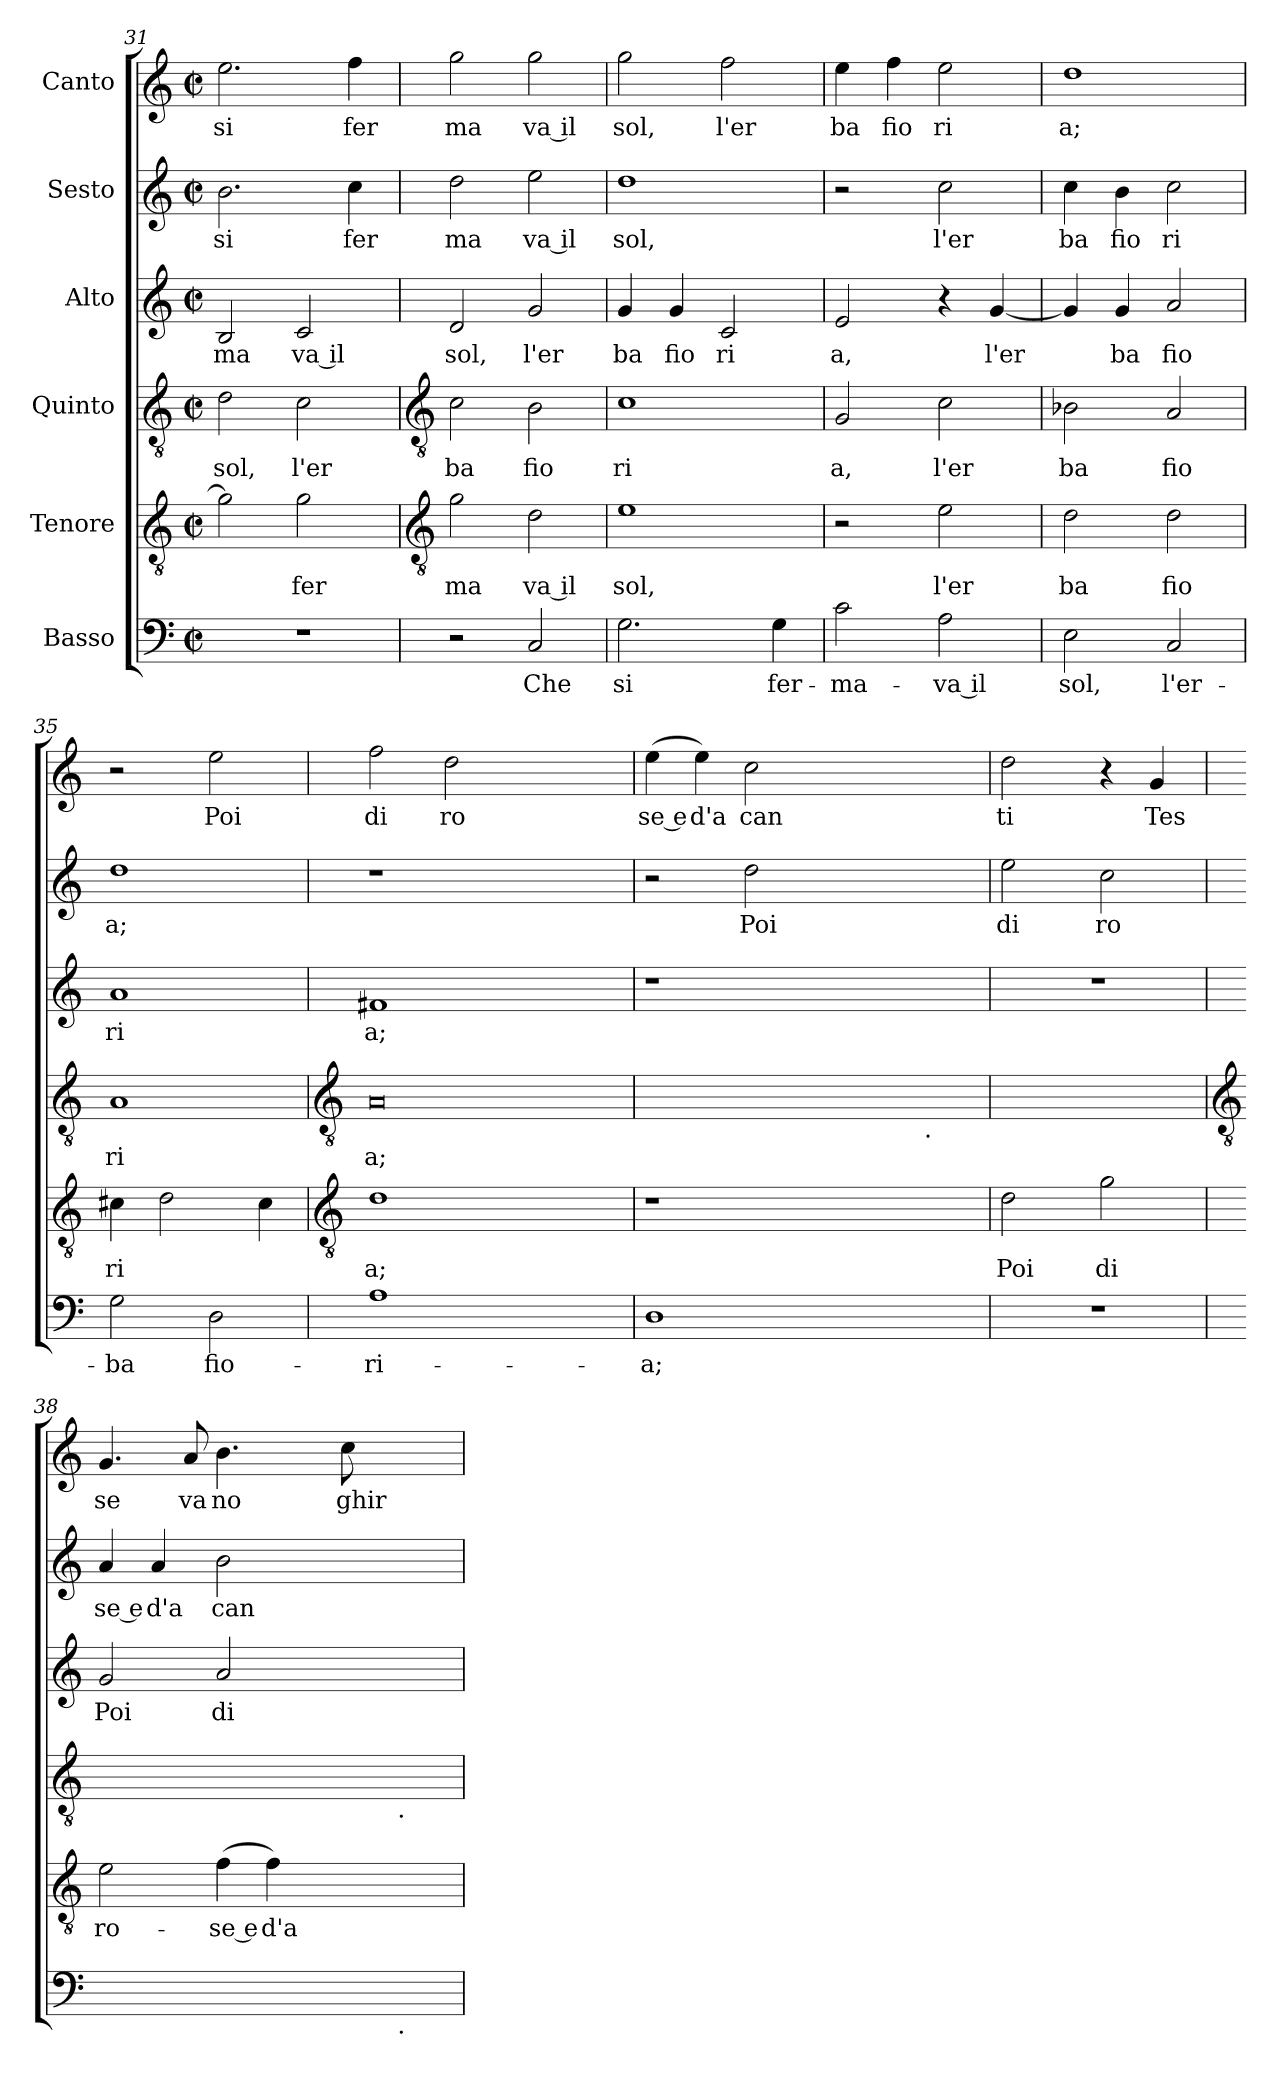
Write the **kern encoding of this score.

**kern	**text	**kern	**text	**kern	**text	**kern	**text	**kern	**text	**kern	**text
*part6	*part6	*part5	*part5	*part4	*part4	*part3	*part3	*part2	*part2	*part1	*part1
*staff6	*staff6	*staff5	*staff5	*staff4	*staff4	*staff3	*staff3	*staff2	*staff2	*staff1	*staff1
*I"Basso	*	*I"Tenore	*	*I"Quinto	*	*I"Alto	*	*I"Sesto	*	*I"Canto	*
*clefF4	*	*clefGv2	*	*clefGv2	*	*clefG2	*	*clefG2	*	*clefG2	*
*k[]	*	*k[]	*	*k[]	*	*k[]	*	*k[]	*	*k[]	*
*C:	*	*C:	*	*C:	*	*C:	*	*C:	*	*C:	*
*M2/2	*	*M2/2	*	*M2/2	*	*M2/2	*	*M2/2	*	*M2/2	*
*met(c|)	*	*met(c|)	*	*met(c|)	*	*met(c|)	*	*met(c|)	*	*met(c|)	*
=31	=31	=31	=31	=31	=31	=31	=31	=31	=31	=31	=31
!	!	!	!	!	!LO:LY:b	!	!LO:LY:b	!	!LO:LY:b	!	!LO:LY:b
1r	.	2g\]	.	2d\	sol,	2B/	ma	2.b\	si	2.ee\	si
!	!	!	!LO:LY:b	!	!LO:LY:b	!	!LO:LY:b	!	!	!	!
.	.	2g\	fer	2c\	l'er	2c/	va il	.	.	.	.
!	!	!	!	!	!	!	!	!	!LO:LY:b	!	!LO:LY:b
.	.	.	.	.	.	.	.	4cc\	fer	4ff\	fer
!!LO:LB:g=z
=32	=32	=32	=32	=32	=32	=32	=32	=32	=32	=32	=32
*	*	*clefGv2	*	*clefGv2	*	*	*	*	*	*	*
!	!	!	!LO:LY:b	!	!LO:LY:b	!	!LO:LY:b	!	!LO:LY:b	!	!LO:LY:b
2r	.	2g\	ma	2c\	ba	2d/	sol,	2dd\	ma	2gg\	ma
!	!LO:LY:b	!	!LO:LY:b	!	!LO:LY:b	!	!LO:LY:b	!	!LO:LY:b	!	!LO:LY:b
2C/	Che	2d\	va il	2B\	fio	2g/	l'er	2ee\	va il	2gg\	va il
!!LO:LB:g=z
=33	=33	=33	=33	=33	=33	=33	=33	=33	=33	=33	=33
!	!LO:LY:b	!	!LO:LY:b	!	!LO:LY:b	!	!LO:LY:b	!	!LO:LY:b	!	!LO:LY:b
2.G\	si	1e	sol,	1c	ri	4g/	ba	1dd	sol,	2gg\	sol,
!	!	!	!	!	!	!	!LO:LY:b	!	!	!	!
.	.	.	.	.	.	4g/	fio	.	.	.	.
!	!	!	!	!	!	!	!LO:LY:b	!	!	!	!LO:LY:b
.	.	.	.	.	.	2c/	ri	.	.	2ff\	l'er
!	!LO:LY:b	!	!	!	!	!	!	!	!	!	!
4G\	fer-	.	.	.	.	.	.	.	.	.	.
=34	=34	=34	=34	=34	=34	=34	=34	=34	=34	=34	=34
!	!LO:LY:b	!	!	!	!LO:LY:b	!	!LO:LY:b	!	!	!	!LO:LY:b
2c\	-ma-	2r	.	2G/	a,	2e/	a,	2r	.	4ee\	ba
!	!	!	!	!	!	!	!	!	!	!	!LO:LY:b
.	.	.	.	.	.	.	.	.	.	4ff\	fio
!	!LO:LY:b	!	!LO:LY:b	!	!LO:LY:b	!	!	!	!LO:LY:b	!	!LO:LY:b
2A\	-va il	2e\	l'er	2c\	l'er	4r	.	2cc\	l'er	2ee\	ri
!	!	!	!	!	!	!	!LO:LY:b	!	!	!	!
.	.	.	.	.	.	[4g/	l'er	.	.	.	.
!!LO:LB:g=z
=35	=35	=35	=35	=35	=35	=35	=35	=35	=35	=35	=35
!	!LO:LY:b	!	!LO:LY:b	!	!LO:LY:b	!	!	!	!LO:LY:b	!	!LO:LY:b
2E\	sol,	2d\	ba	2B-X\	ba	4g/]	.	4cc\	ba	1dd	a;
!	!	!	!	!	!	!	!LO:LY:b	!	!LO:LY:b	!	!
.	.	.	.	.	.	4g/	ba	4b\	fio	.	.
!	!LO:LY:b	!	!LO:LY:b	!	!LO:LY:b	!	!LO:LY:b	!	!LO:LY:b	!	!
2C/	l'er-	2d\	fio	2A/	fio	2a/	fio	2cc\	ri	.	.
=35A	=35A	=35A	=35A	=35A	=35A	=35A	=35A	=35A	=35A	=35A	=35A
!	!LO:LY:b	!	!LO:LY:b	!	!LO:LY:b	!	!LO:LY:b	!	!LO:LY:b	!	!
2G\	-ba	4c#X\	ri	1A	ri	1a	ri	1dd	a;	2r	.
.	.	2d\	.	.	.	.	.	.	.	.	.
!	!LO:LY:b	!	!	!	!	!	!	!	!	!	!LO:LY:b
2D\	fio-	.	.	.	.	.	.	.	.	2ee\	Poi
.	.	4c#\	.	.	.	.	.	.	.	.	.
!!LO:LB:g=z
=36	=36	=36	=36	=36	=36	=36	=36	=36	=36	=36	=36
*	*	*clefGv2	*	*clefGv2	*	*	*	*	*	*	*
!	!LO:LY:b	!	!LO:LY:b	!	!LO:LY:b	!	!LO:LY:b	!	!	!	!LO:LY:b
1A	-ri-	1d	a;	0A	a;	1f#X	a;	1r	.	2ff\	di
!	!	!	!	!	!	!	!	!	!	!	!LO:LY:b
.	.	.	.	.	.	.	.	.	.	2dd\	ro
1ryy	.	1ryy	.	.	.	1ryy	.	1ryy	.	1ryy	.
!!LO:LB:g=z
=36A	=36A	=36A	=36A	=36A	=36A	=36A	=36A	=36A	=36A	=36A	=36A
!	!LO:LY:b	!	!	!	!	!	!	!	!	!	!LO:LY:b
1D	-a;	1r	.	4ryy	.	1r	.	2r	.	(>4ee\	se e
!	!	!	!	!	!	!	!	!	!	!	!LO:LY:b
.	.	.	.	4ryy	.	.	.	.	.	4ee\)	d'a
!	!	!	!	!	!	!	!	!	!LO:LY:b	!	!LO:LY:b
.	.	.	.	4ryy	.	.	.	2dd\	Poi	2cc\	can
.	.	.	.	64ryy	.	.	.	.	.	.	.
.	.	.	.	64ryy	.	.	.	.	.	.	.
.	.	.	.	64ryy	.	.	.	.	.	.	.
.	.	.	.	64ryy	.	.	.	.	.	.	.
.	.	.	.	64ryy	.	.	.	.	.	.	.
.	.	.	.	64ryy	.	.	.	.	.	.	.
.	.	.	.	64ryy	.	.	.	.	.	.	.
.	.	.	.	64ryy	.	.	.	.	.	.	.
.	.	.	.	64ryy	.	.	.	.	.	.	.
.	.	.	.	64ryy	.	.	.	.	.	.	.
.	.	.	.	64ryy	.	.	.	.	.	.	.
.	.	.	.	64ryy	.	.	.	.	.	.	.
.	.	.	.	64ryy	.	.	.	.	.	.	.
.	.	.	.	64ryy	.	.	.	.	.	.	.
!	!	!	!	!LO:TX:b:t=.	!	!	!	!	!	!	!
.	.	.	.	64ryy	.	.	.	.	.	.	.
.	.	.	.	4ryy	.	.	.	.	.	.	.
8...ryy	.	8...ryy	.	.	.	8...ryy	.	8...ryy	.	8...ryy	.
!!LO:LB:g=z
=37	=37	=37	=37	=37	=37	=37	=37	=37	=37	=37	=37
!	!	!	!LO:LY:b	!	!	!	!	!	!LO:LY:b	!	!LO:LY:b
1r	.	2d\	Poi	4ryy	.	1r	.	2ee\	di	2dd\	ti
.	.	.	.	4ryy	.	.	.	.	.	.	.
!	!	!	!LO:LY:b	!	!	!	!	!	!LO:LY:b	!	!
.	.	2g\	di	4ryy	.	.	.	2cc\	ro	4r	.
!	!	!	!	!	!	!	!	!	!	!	!LO:LY:b
.	.	.	.	64ryy	.	.	.	.	.	4g/	Tes
.	.	.	.	8...ryy	.	.	.	.	.	.	.
!!LO:LB:g=z
=38	=38	=38	=38	=38	=38	=38	=38	=38	=38	=38	=38
*	*	*	*	*clefGv2	*	*	*	*	*	*	*
!	!	!	!LO:LY:b	!	!	!	!LO:LY:b	!	!LO:LY:b	!	!LO:LY:b
4ryy	.	2e\	ro-	4ryy	.	2g/	Poi	4a/	se e	4.g/	se
!	!	!	!	!	!	!	!	!	!LO:LY:b	!	!
4ryy	.	.	.	4ryy	.	.	.	4a/	d'a	.	.
!	!	!	!	!	!	!	!	!	!	!	!LO:LY:b
.	.	.	.	.	.	.	.	.	.	8a/	va
!	!	!	!LO:LY:b	!	!	!	!LO:LY:b	!	!LO:LY:b	!	!LO:LY:b
4ryy	.	(>4f\	-se e	4ryy	.	2a/	di	2b\	can	4.b\	no
!	!	!	!LO:LY:b	!	!	!	!	!	!	!	!
64ryy	.	4f\)	d'a-	64ryy	.	.	.	.	.	.	.
64ryy	.	.	.	64ryy	.	.	.	.	.	.	.
64ryy	.	.	.	64ryy	.	.	.	.	.	.	.
64ryy	.	.	.	64ryy	.	.	.	.	.	.	.
64ryy	.	.	.	64ryy	.	.	.	.	.	.	.
64ryy	.	.	.	64ryy	.	.	.	.	.	.	.
64ryy	.	.	.	64ryy	.	.	.	.	.	.	.
64ryy	.	.	.	64ryy	.	.	.	.	.	.	.
!	!	!	!	!	!	!	!	!	!	!	!LO:LY:b
64ryy	.	.	.	64ryy	.	.	.	.	.	8cc\	ghir
64ryy	.	.	.	64ryy	.	.	.	.	.	.	.
64ryy	.	.	.	64ryy	.	.	.	.	.	.	.
64ryy	.	.	.	64ryy	.	.	.	.	.	.	.
64ryy	.	.	.	64ryy	.	.	.	.	.	.	.
64ryy	.	.	.	64ryy	.	.	.	.	.	.	.
!	!	!	!	!LO:TX:b:t=.	!	!	!	!	!	!	!
!LO:TX:b:t=.	!	!	!	!	!	!	!	!	!	!	!
64ryy	.	.	.	64ryy	.	.	.	.	.	.	.
4ryy	.	.	.	4ryy	.	.	.	.	.	.	.
.	.	8...ryy	.	.	.	8...ryy	.	8...ryy	.	8...ryy	.
=	=	=	=	=	=	=	=	=	=	=	=
*-	*-	*-	*-	*-	*-	*-	*-	*-	*-	*-	*-
